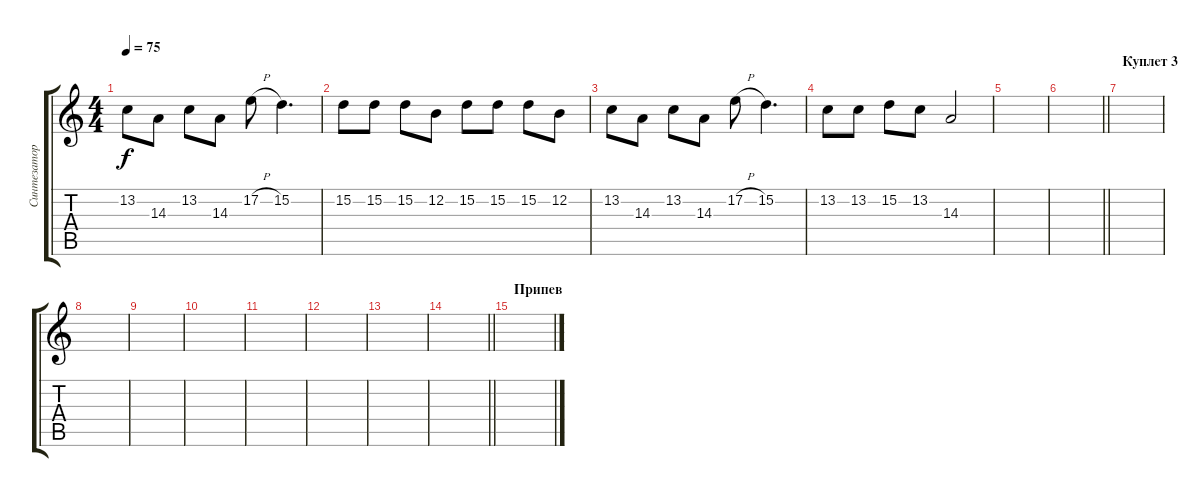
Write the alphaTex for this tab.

\track ("Синтезатор" "Синтезатор") {instrument fx5brightness}
\staff {score tabs}
\tuning (E4 B3 G3 D3 A2 E2) {hide}
\ts (4 4)
\tempo 75
\clef g2
\ks c
13.2.8{dy f} 14.3.8 13.2.8 14.3.8 17.2{h}.8 15.2.4{d} |
15.2.8 15.2.8 15.2.8 12.2.8 15.2.8 15.2.8 15.2.8 12.2.8 |
13.2.8 14.3.8 13.2.8 14.3.8 17.2{h}.8 15.2.4{d} |
13.2.8 13.2.8 15.2.8 13.2.8 14.3.2 |
|
\barLineRight lightlight
|
\section ("" "Куплет 3")
|
|
|
|
|
|
|
\barLineRight lightlight
|
\section ("" "Припев")
